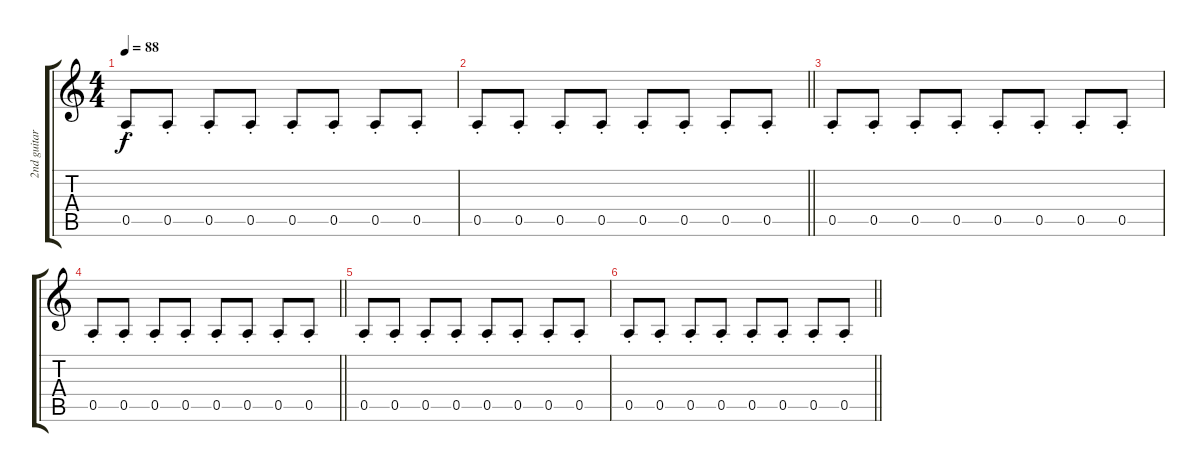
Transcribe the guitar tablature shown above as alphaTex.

\track ("2nd guitar" "2nd guitar") {instrument distortionguitar}
\staff {score tabs}
\tuning (E4 B3 G3 D3 A2 E2) {hide}
\ts (4 4)
\tempo 88
\clef g2
\ks c
0.5{st}.8{dy f} 0.5{st}.8 0.5{st}.8 0.5{st}.8 0.5{st}.8 0.5{st}.8 0.5{st}.8 0.5{st}.8 |
\barLineRight lightlight
0.5{st}.8 0.5{st}.8 0.5{st}.8 0.5{st}.8 0.5{st}.8 0.5{st}.8 0.5{st}.8 0.5{st}.8 |
0.5{st}.8 0.5{st}.8 0.5{st}.8 0.5{st}.8 0.5{st}.8 0.5{st}.8 0.5{st}.8 0.5{st}.8 |
\barLineRight lightlight
0.5{st}.8{volume 0} 0.5{st}.8 0.5{st}.8 0.5{st}.8 0.5{st}.8 0.5{st}.8 0.5{st}.8 0.5{st}.8 |
0.5{st}.8 0.5{st}.8 0.5{st}.8 0.5{st}.8 0.5{st}.8 0.5{st}.8 0.5{st}.8 0.5{st}.8 |
\barLineRight lightlight
0.5{st}.8 0.5{st}.8 0.5{st}.8 0.5{st}.8 0.5{st}.8 0.5{st}.8 0.5{st}.8 0.5{st}.8
